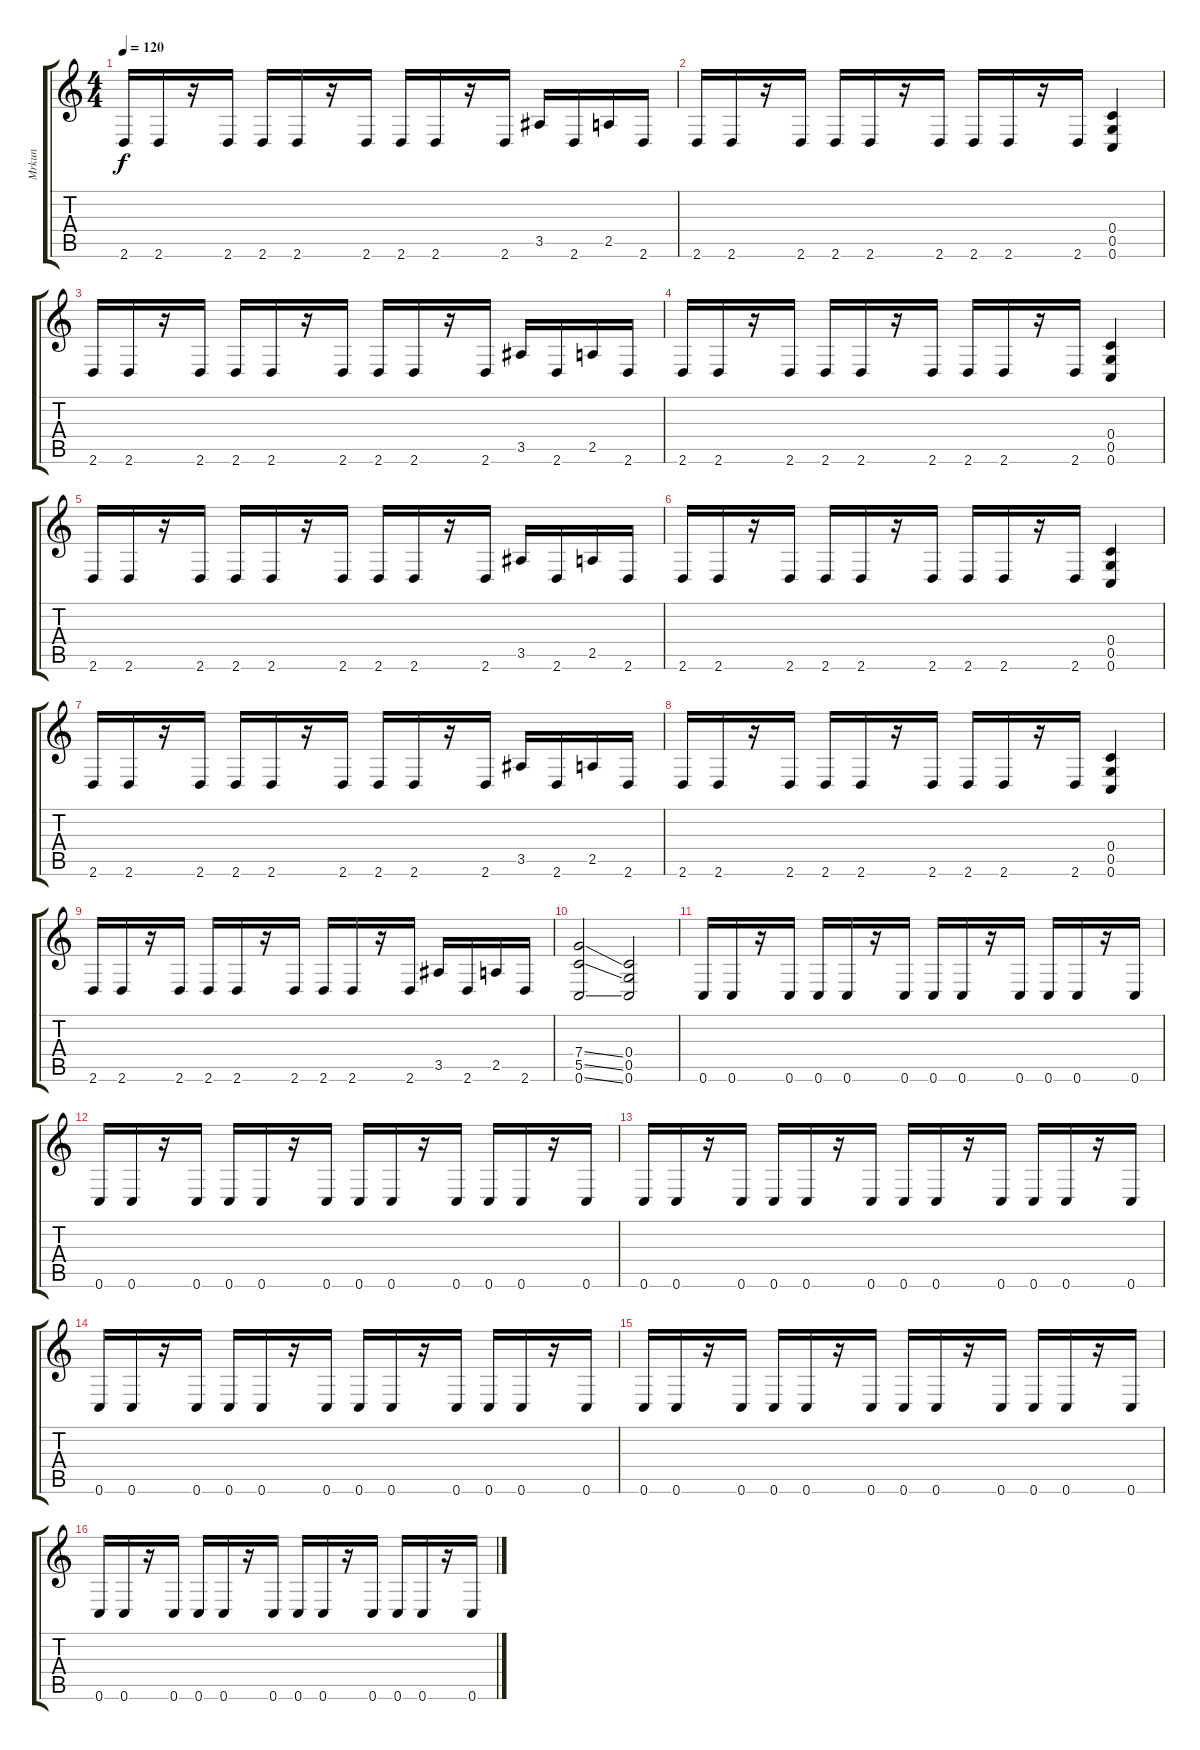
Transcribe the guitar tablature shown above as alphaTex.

\track ("Mrkun" "Mrkun") {instrument distortionguitar}
\staff {score tabs}
\tuning (D4 A3 F3 C3 G2 C2) {hide}
\ts (4 4)
\tempo 120
\clef g2
\ks c
2.6.16{dy f} 2.6.16 r.16 2.6.16 2.6.16 2.6.16 r.16 2.6.16 2.6.16 2.6.16 r.16 2.6.16 3.5.16 2.6.16 2.5.16 2.6.16 |
2.6.16 2.6.16 r.16 2.6.16 2.6.16 2.6.16 r.16 2.6.16 2.6.16 2.6.16 r.16 2.6.16 (0.4 0.5 0.6).4 |
2.6.16 2.6.16 r.16 2.6.16 2.6.16 2.6.16 r.16 2.6.16 2.6.16 2.6.16 r.16 2.6.16 3.5.16 2.6.16 2.5.16 2.6.16 |
2.6.16 2.6.16 r.16 2.6.16 2.6.16 2.6.16 r.16 2.6.16 2.6.16 2.6.16 r.16 2.6.16 (0.4 0.5 0.6).4 |
2.6.16 2.6.16 r.16 2.6.16 2.6.16 2.6.16 r.16 2.6.16 2.6.16 2.6.16 r.16 2.6.16 3.5.16 2.6.16 2.5.16 2.6.16 |
2.6.16 2.6.16 r.16 2.6.16 2.6.16 2.6.16 r.16 2.6.16 2.6.16 2.6.16 r.16 2.6.16 (0.4 0.5 0.6).4 |
2.6.16 2.6.16 r.16 2.6.16 2.6.16 2.6.16 r.16 2.6.16 2.6.16 2.6.16 r.16 2.6.16 3.5.16 2.6.16 2.5.16 2.6.16 |
2.6.16 2.6.16 r.16 2.6.16 2.6.16 2.6.16 r.16 2.6.16 2.6.16 2.6.16 r.16 2.6.16 (0.4 0.5 0.6).4 |
2.6.16 2.6.16 r.16 2.6.16 2.6.16 2.6.16 r.16 2.6.16 2.6.16 2.6.16 r.16 2.6.16 3.5.16 2.6.16 2.5.16 2.6.16 |
(7.4{ss} 5.5{ss} 0.6{ss}).2 (0.4 0.5 0.6).2 |
0.6.16 0.6.16 r.16 0.6.16 0.6.16 0.6.16 r.16 0.6.16 0.6.16 0.6.16 r.16 0.6.16 0.6.16 0.6.16 r.16 0.6.16 |
0.6.16 0.6.16 r.16 0.6.16 0.6.16 0.6.16 r.16 0.6.16 0.6.16 0.6.16 r.16 0.6.16 0.6.16 0.6.16 r.16 0.6.16 |
0.6.16 0.6.16 r.16 0.6.16 0.6.16 0.6.16 r.16 0.6.16 0.6.16 0.6.16 r.16 0.6.16 0.6.16 0.6.16 r.16 0.6.16 |
0.6.16 0.6.16 r.16 0.6.16 0.6.16 0.6.16 r.16 0.6.16 0.6.16 0.6.16 r.16 0.6.16 0.6.16 0.6.16 r.16 0.6.16 |
0.6.16 0.6.16 r.16 0.6.16 0.6.16 0.6.16 r.16 0.6.16 0.6.16 0.6.16 r.16 0.6.16 0.6.16 0.6.16 r.16 0.6.16 |
0.6.16 0.6.16 r.16 0.6.16 0.6.16 0.6.16 r.16 0.6.16 0.6.16 0.6.16 r.16 0.6.16 0.6.16 0.6.16 r.16 0.6.16
